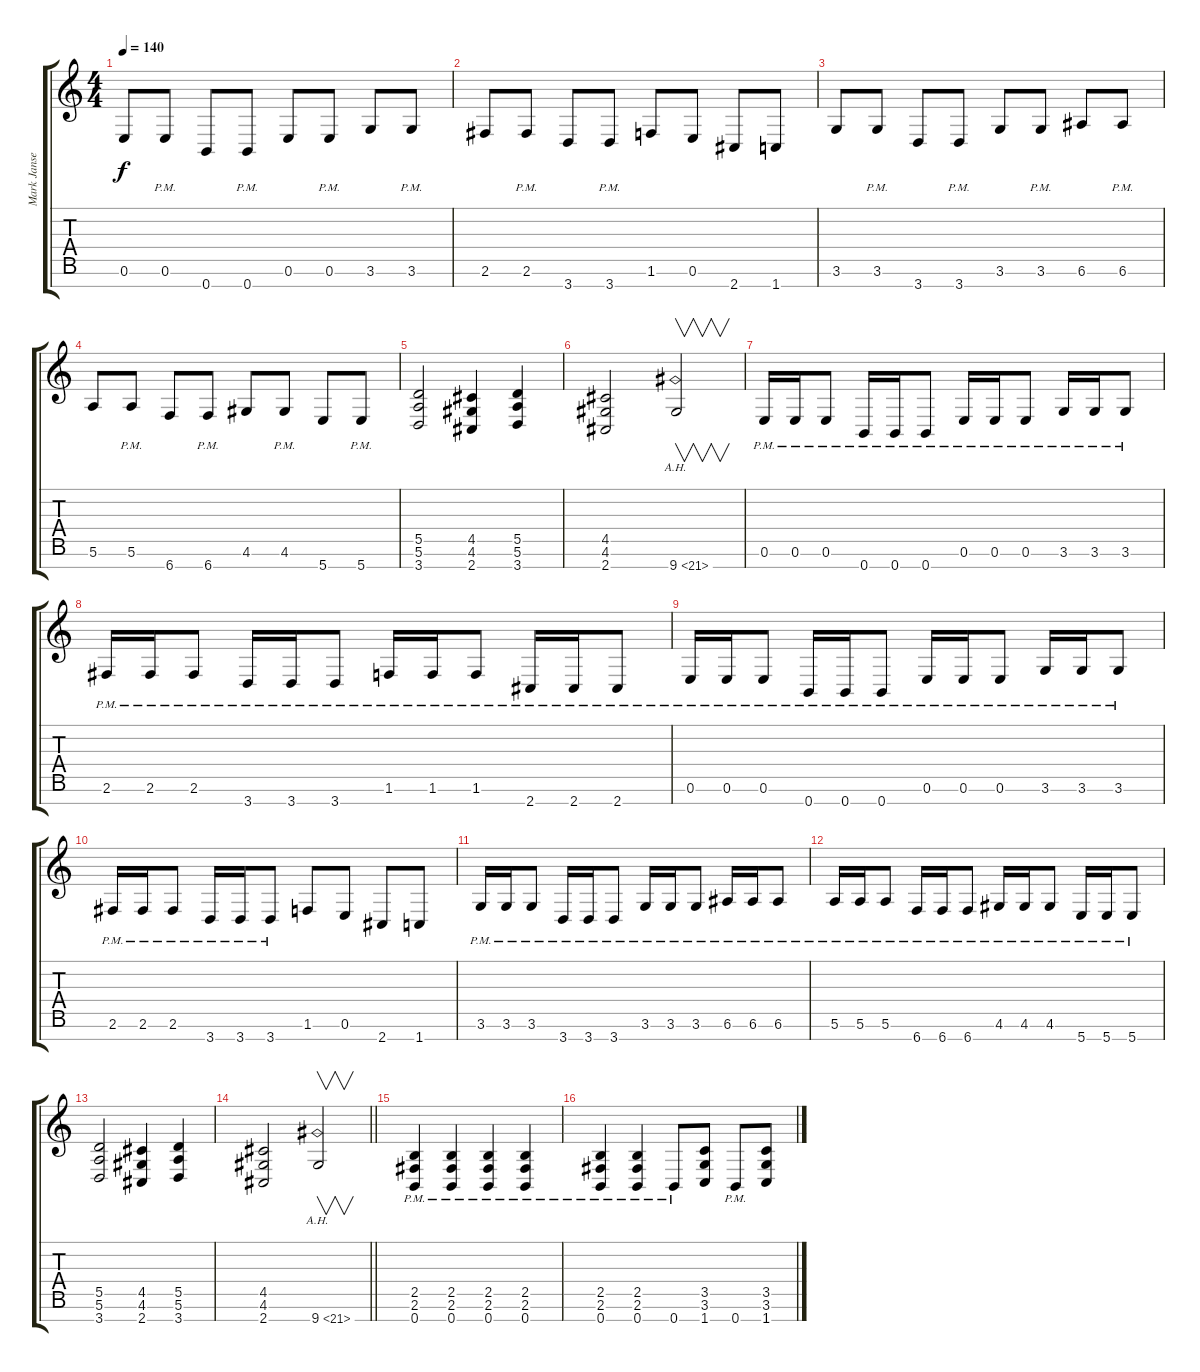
\track ("Mark Jansen" "Mark Janse") {instrument overdrivenguitar}
\staff {score tabs}
\tuning (E4 B3 G3 D3 A2 E2 B1) {hide}
\ts (4 4)
\tempo 140
\clef g2
\ks c
0.6.8{dy f} 0.6{pm}.8 0.7.8 0.7{pm}.8 0.6.8 0.6{pm}.8 3.6.8 3.6{pm}.8 |
2.6.8 2.6{pm}.8 3.7.8 3.7{pm}.8 1.6.8 0.6.8 2.7.8 1.7.8 |
3.6.8 3.6{pm}.8 3.7.8 3.7{pm}.8 3.6.8 3.6{pm}.8 6.6.8 6.6{pm}.8 |
5.6.8 5.6{pm}.8 6.7.8 6.7{pm}.8 4.6.8 4.6{pm}.8 5.7.8 5.7{pm}.8 |
(5.5 5.6 3.7).2 (4.5 4.6 2.7).4 (5.5 5.6 3.7).4 |
(4.5 4.6 2.7).2 9.7{ah 12}.2{v} |
0.6{pm}.16 0.6{pm}.16 0.6{pm}.8 0.7{pm}.16 0.7{pm}.16 0.7{pm}.8 0.6{pm}.16 0.6{pm}.16 0.6{pm}.8 3.6{pm}.16 3.6{pm}.16 3.6{pm}.8 |
2.6{pm}.16 2.6{pm}.16 2.6{pm}.8 3.7{pm}.16 3.7{pm}.16 3.7{pm}.8 1.6{pm}.16 1.6{pm}.16 1.6{pm}.8 2.7{pm}.16 2.7{pm}.16 2.7{pm}.8 |
0.6{pm}.16 0.6{pm}.16 0.6{pm}.8 0.7{pm}.16 0.7{pm}.16 0.7{pm}.8 0.6{pm}.16 0.6{pm}.16 0.6{pm}.8 3.6{pm}.16 3.6{pm}.16 3.6{pm}.8 |
2.6{pm}.16 2.6{pm}.16 2.6{pm}.8 3.7{pm}.16 3.7{pm}.16 3.7{pm}.8 1.6.8 0.6.8 2.7.8 1.7.8 |
3.6{pm}.16 3.6{pm}.16 3.6{pm}.8 3.7{pm}.16 3.7{pm}.16 3.7{pm}.8 3.6{pm}.16 3.6{pm}.16 3.6{pm}.8 6.6{pm}.16 6.6{pm}.16 6.6{pm}.8 |
5.6{pm}.16 5.6{pm}.16 5.6{pm}.8 6.7{pm}.16 6.7{pm}.16 6.7{pm}.8 4.6{pm}.16 4.6{pm}.16 4.6{pm}.8 5.7{pm}.16 5.7{pm}.16 5.7{pm}.8 |
(5.5 5.6 3.7).2 (4.5 4.6 2.7).4 (5.5 5.6 3.7).4 |
\barLineRight lightlight
(4.5 4.6 2.7).2 9.7{ah 12}.2{v} |
(2.5{pm} 2.6{pm} 0.7{pm}).4 (2.5{pm} 2.6{pm} 0.7{pm}).4 (2.5{pm} 2.6{pm} 0.7{pm}).4 (2.5{pm} 2.6{pm} 0.7{pm}).4 |
(2.5{pm} 2.6{pm} 0.7{pm}).4 (2.5{pm} 2.6{pm} 0.7{pm}).4 0.7{pm}.8 (3.5 3.6 1.7).8 0.7{pm}.8 (3.5 3.6 1.7).8
